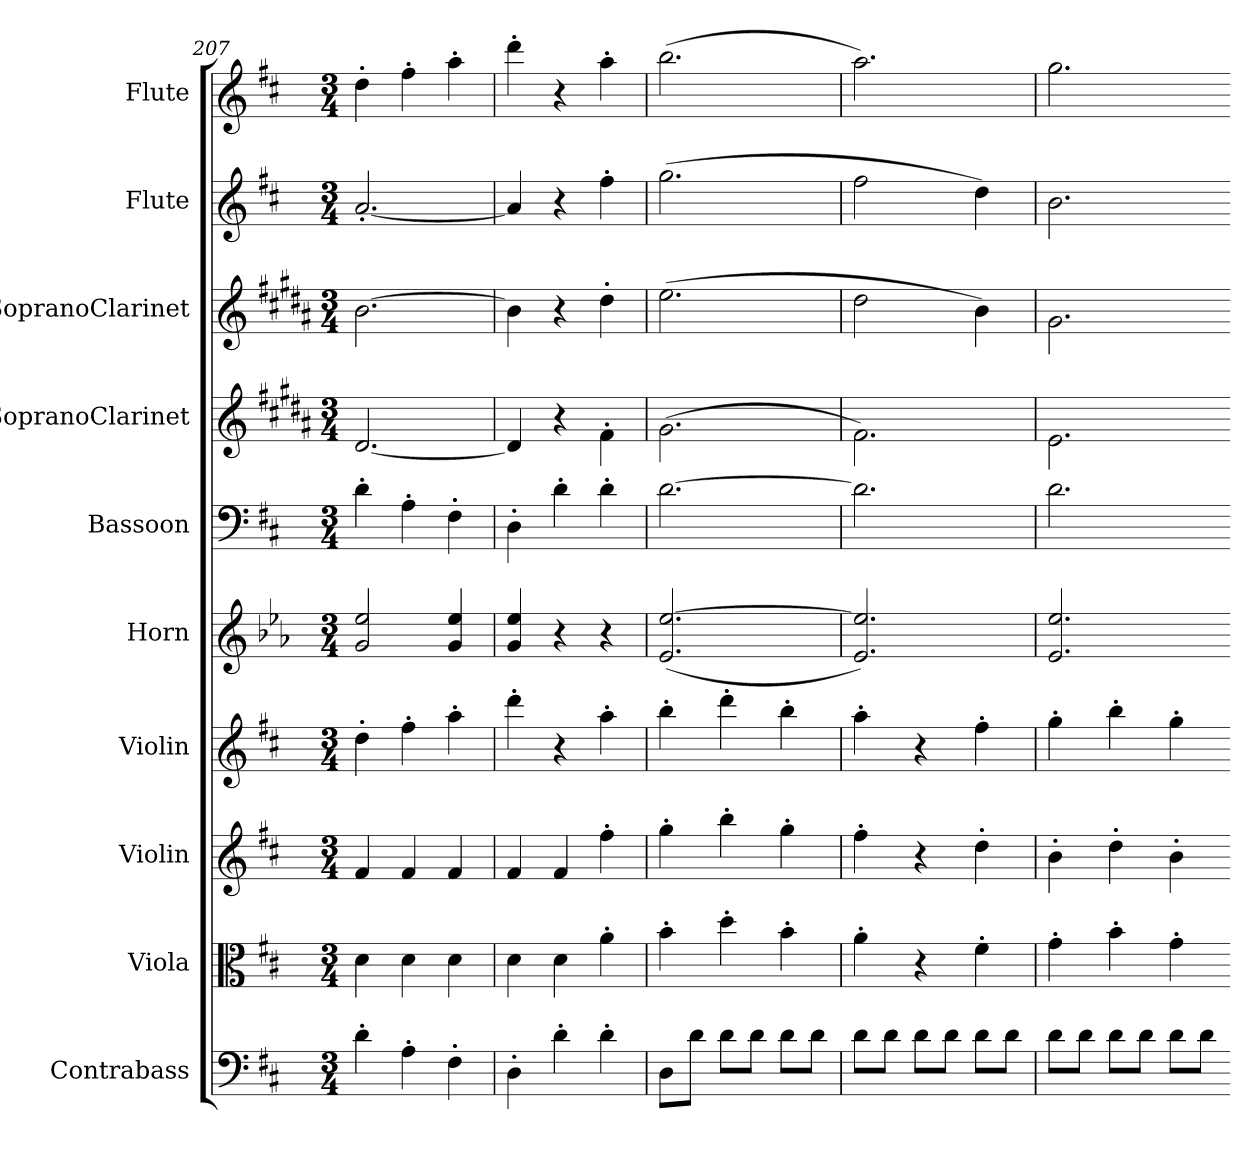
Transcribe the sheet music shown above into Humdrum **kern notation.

**kern	**kern	**kern	**kern	**kern	**kern	**kern	**kern	**kern	**kern
*part10	*part9	*part8	*part7	*part6	*part5	*part4	*part3	*part2	*part1
*staff10	*staff9	*staff8	*staff7	*staff6	*staff5	*staff4	*staff3	*staff2	*staff1
*I"Contrabass	*I"Viola	*I"Violin	*I"Violin	*I"Horn	*I"Bassoon	*I"SopranoClarinet	*I"SopranoClarinet	*I"Flute	*I"Flute
*I'Cb	*I'Vla	*I'Vln	*I'Vln	*I'Hn	*I'Bsn	*	*	*I'Fl	*I'Fl
*clefF4	*clefC3	*clefG2	*clefG2	*clefG2	*clefF4	*clefG2	*clefG2	*clefG2	*clefG2
*	*	*	*	*ITrd1c1	*	*ITrd-2c-3	*ITrd-2c-3	*	*
*k[f#c#]	*k[f#c#]	*k[f#c#]	*k[f#c#]	*k[f#c#]	*k[f#c#]	*k[f#c#]	*k[f#c#]	*k[f#c#]	*k[f#c#]
*D:	*D:	*D:	*D:	*D:	*D:	*D:	*D:	*D:	*D:
*M3/4	*M3/4	*M3/4	*M3/4	*M3/4	*M3/4	*M3/4	*M3/4	*M3/4	*M3/4
=207	=207	=207	=207	=207	=207	=207	=207	=207	=207
4d'\	4d\	4f#/	4dd'\	2f#/ 2dd/	4d'\	[2.f#/	[2.dd\	[2.a'/	4dd'\
4A'\	4d\	4f#/	4ff#'\	.	4A'\	.	.	.	4ff#'\
4F#'\	4d\	4f#/	4aa'\	4f#/ 4dd/	4F#'\	.	.	.	4aa'\
=208	=208	=208	=208	=208	=208	=208	=208	=208	=208
4D'\	4d\	4f#/	4ddd'\	4f#/ 4dd/	4D'\	4f#/]	4dd\]	4a/]	4ddd'\
4d'\	4d\	4f#/	4r	4r	4d'\	4r	4r	4r	4r
4d'\	4a'\	4ff#'\	4aa'\	4r	4d'\	4a'\	4ff#'\	4ff#'\	4aa'\
=209	=209	=209	=209	=209	=209	=209	=209	=209	=209
8D\L	4b'\	4gg'\	4bb'\	(2.d/ [2.dd/	[2.d\	(2.b\	(2.gg\	(2.gg\	(2.bb\
8d\J	.	.	.	.	.	.	.	.	.
8d\L	4dd'\	4bb'\	4ddd'\	.	.	.	.	.	.
8d\J	.	.	.	.	.	.	.	.	.
8d\L	4b'\	4gg'\	4bb'\	.	.	.	.	.	.
8d\J	.	.	.	.	.	.	.	.	.
=210	=210	=210	=210	=210	=210	=210	=210	=210	=210
8d\L	4a'\	4ff#'\	4aa'\	2.d/ 2.dd]/)	2.d\]	2.a\)	2ff#\	2ff#\	2.aa\)
8d\J	.	.	.	.	.	.	.	.	.
8d\L	4r	4r	4r	.	.	.	.	.	.
8d\J	.	.	.	.	.	.	.	.	.
8d\L	4f#'\	4dd'\	4ff#'\	.	.	.	4dd\)	4dd\)	.
8d\J	.	.	.	.	.	.	.	.	.
=211	=211	=211	=211	=211	=211	=211	=211	=211	=211
8d\L	4g'\	4b'\	4gg'\	2.d/ 2.dd/	2.d\	2.g\	2.b\	2.b\	2.gg\
8d\J	.	.	.	.	.	.	.	.	.
8d\L	4b'\	4dd'\	4bb'\	.	.	.	.	.	.
8d\J	.	.	.	.	.	.	.	.	.
8d\L	4g'\	4b'\	4gg'\	.	.	.	.	.	.
8d\J	.	.	.	.	.	.	.	.	.
=-	=-	=-	=-	=-	=-	=-	=-	=-	=-
*-	*-	*-	*-	*-	*-	*-	*-	*-	*-
